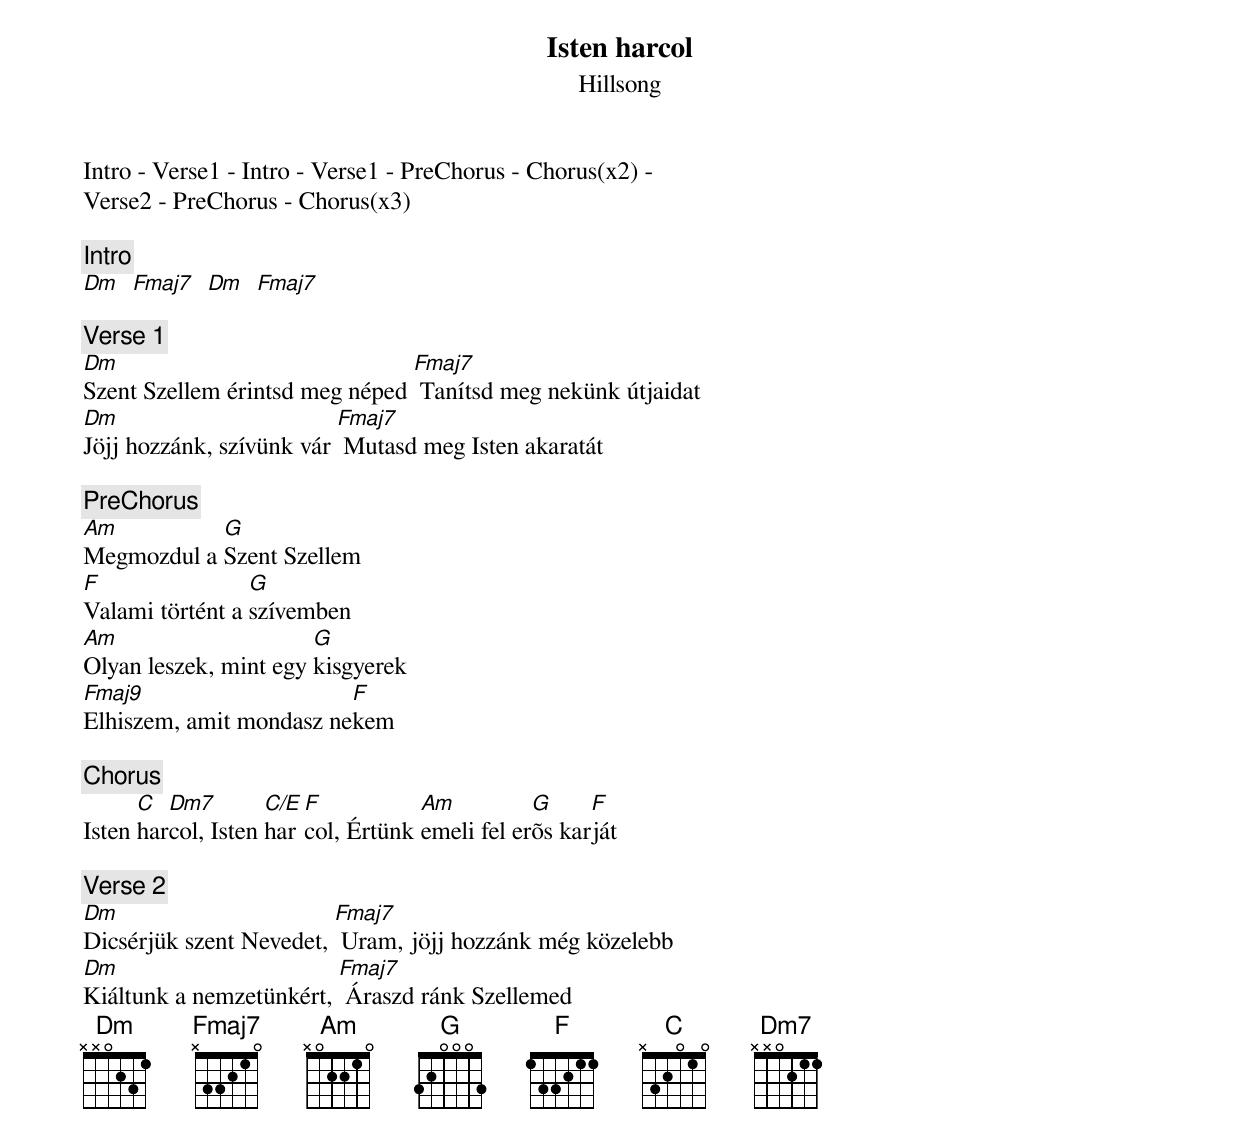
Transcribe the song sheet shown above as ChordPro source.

{title: Isten harcol}
{subtitle: Hillsong}


Intro - Verse1 - Intro - Verse1 - PreChorus - Chorus(x2) -
Verse2 - PreChorus - Chorus(x3)

{c:Intro}
[Dm]  [Fmaj7]  [Dm]  [Fmaj7]

{c:Verse 1}
[Dm]Szent Szellem érintsd meg néped [Fmaj7] Tanítsd meg nekünk útjaidat
[Dm]Jöjj hozzánk, szívünk vár [Fmaj7] Mutasd meg Isten akaratát

{c:PreChorus}
[Am]Megmozdul a [G]Szent Szellem
[F]Valami történt a [G]szívemben
[Am]Olyan leszek, mint egy [G]kisgyerek
[Fmaj9]Elhiszem, amit mondasz ne[F]kem

{c:Chorus}
Isten [C]har[Dm7]col, Isten [C/E]har[F]col, Értünk [Am]emeli fel er[G]õs kar[F]ját

{c:Verse 2}
[Dm]Dicsérjük szent Nevedet, [Fmaj7] Uram, jöjj hozzánk még közelebb
[Dm]Kiáltunk a nemzetünkért, [Fmaj7] Áraszd ránk Szellemed
